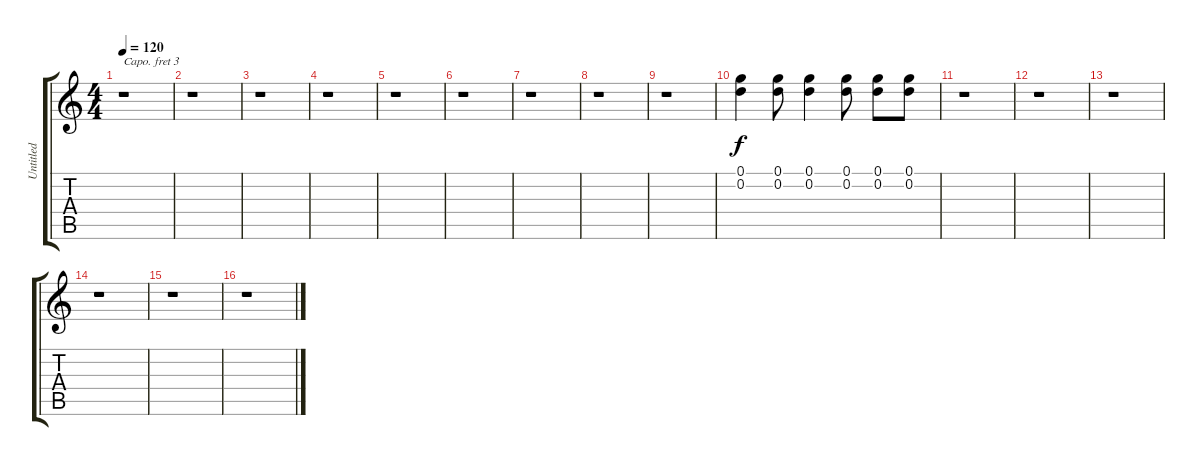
\track ("Untitled" "Untitled") {instrument acousticguitarnylon}
\staff {score tabs}
\capo 3
\tuning (E4 B3 G3 D3 A2 E2) {hide}
\ts (4 4)
\tempo 120
\clef g2
\ks c
r.1{dy f} |
r.1 |
r.1 |
r.1 |
r.1 |
r.1 |
r.1 |
r.1 |
r.1 |
(0.1 0.2).4 (0.1 0.2).8 (0.1 0.2).4 (0.1 0.2).8 (0.1 0.2).8 (0.1 0.2).8 |
r.1 |
r.1 |
r.1 |
r.1 |
r.1 |
r.1
